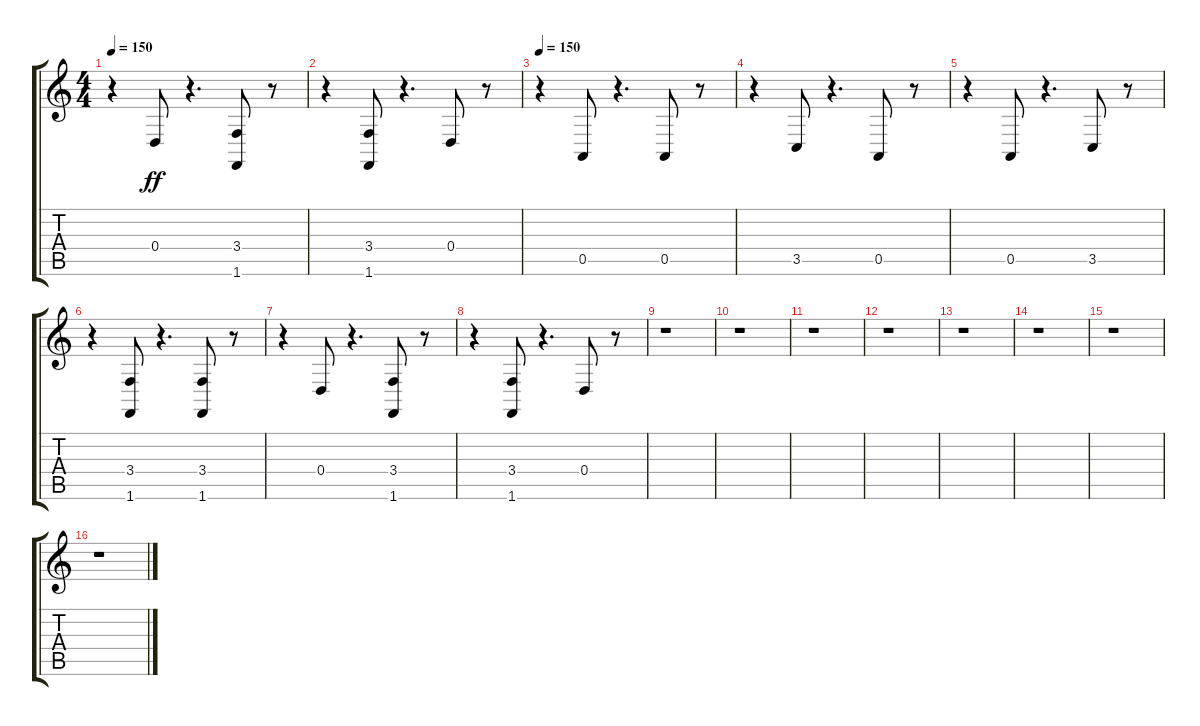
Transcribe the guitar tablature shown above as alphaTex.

\track "" {instrument choiraahs}
\staff {score tabs}
\tuning (E4 B3 G3 D3 A2 E2) {hide}
\ts (4 4)
\tempo 150
\clef g2
\ks c
r.4{dy ff} 0.4.8 r.4{d} (3.4 1.6).8 r.8 |
r.4 (3.4 1.6).8 r.4{d} 0.4.8 r.8 |
\tempo 150
r.4 0.5.8 r.4{d} 0.5.8 r.8 |
r.4 3.5.8 r.4{d} 0.5.8 r.8 |
r.4 0.5.8 r.4{d} 3.5.8 r.8 |
r.4 (3.4 1.6).8 r.4{d} (3.4 1.6).8 r.8 |
r.4 0.4.8 r.4{d} (3.4 1.6).8 r.8 |
r.4 (3.4 1.6).8 r.4{d} 0.4.8 r.8 |
r.1 |
r.1 |
r.1 |
r.1 |
r.1 |
r.1 |
r.1 |
r.1
